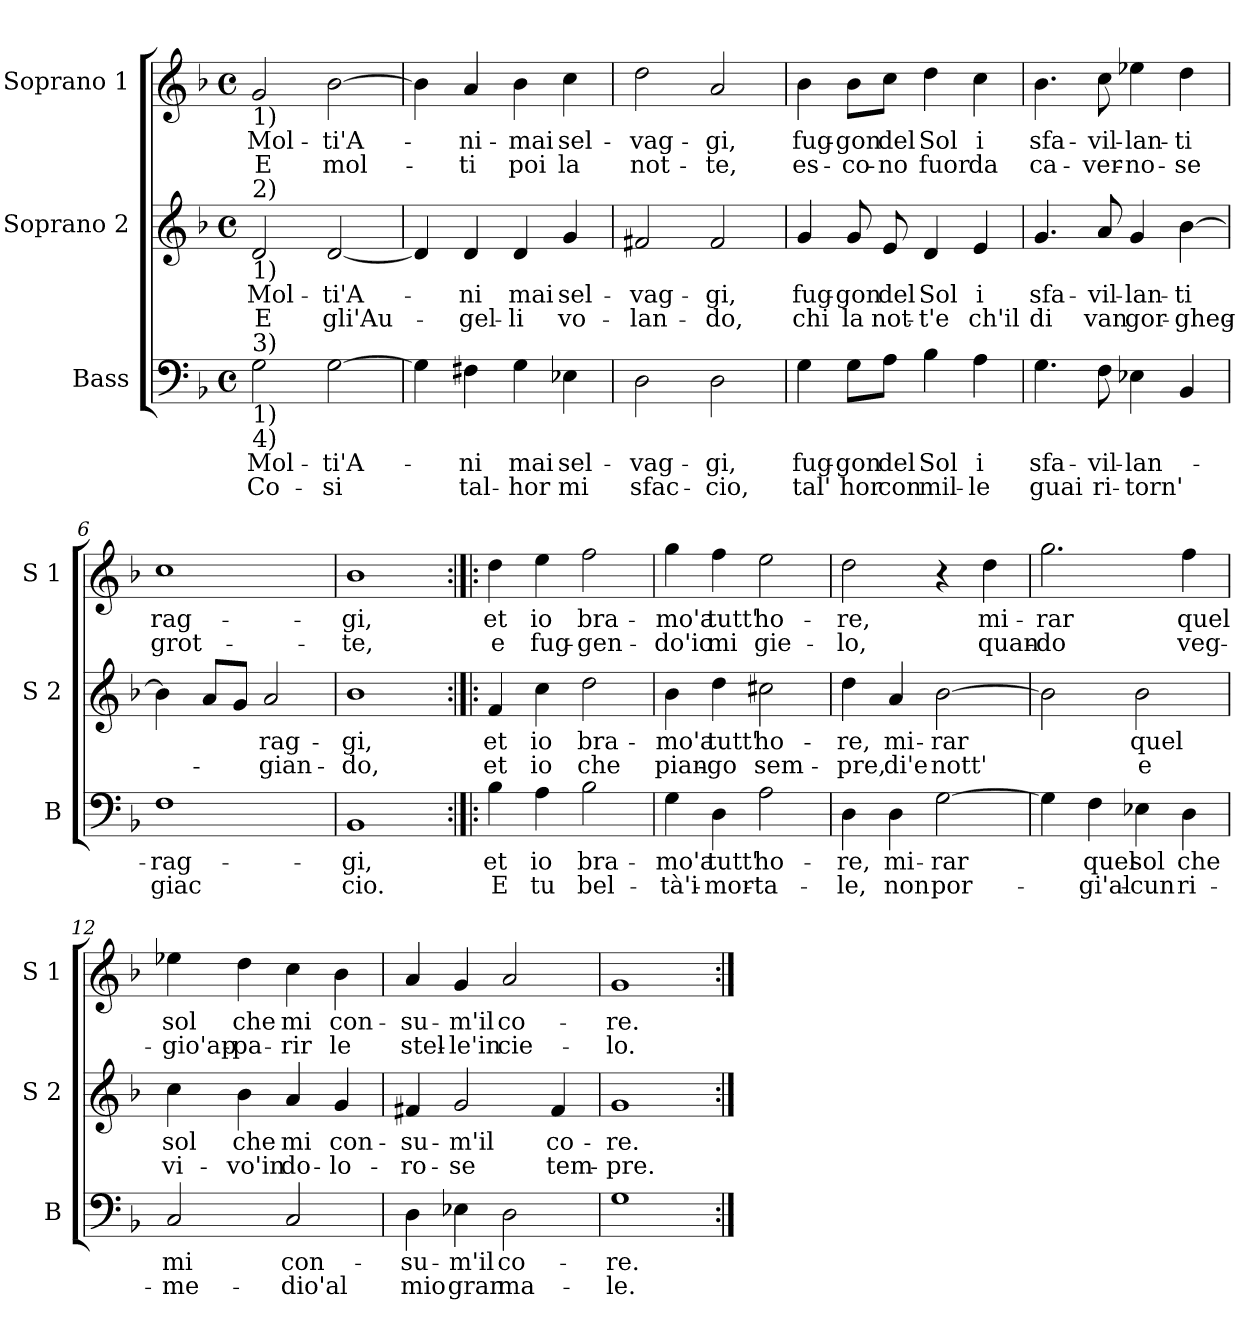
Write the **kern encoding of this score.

**kern	**text	**text	**kern	**text	**text	**kern	**text	**text
*part3	*part3	*part3	*part2	*part2	*part2	*part1	*part1	*part1
*staff3	*staff3	*staff3	*staff2	*staff2	*staff2	*staff1	*staff1	*staff1
*I"Bass	*	*	*I"Soprano 2	*	*	*I"Soprano 1	*	*
*I'B	*	*	*I'S 2	*	*	*I'S 1	*	*
*clefF4	*	*	*clefG2	*	*	*clefG2	*	*
*k[b-]	*	*	*k[b-]	*	*	*k[b-]	*	*
*F:	*	*	*F:	*	*	*F:	*	*
*M4/4	*	*	*M4/4	*	*	*M4/4	*	*
*met(c)	*	*	*met(c)	*	*	*met(c)	*	*
=1	=1	=1	=1	=1	=1	=1	=1	=1
!	!	!	!	!	!	!LO:TX:b:t=1)	!	!
!	!	!	!LO:TX:a:t=2)	!	!	!	!	!
!	!	!	!LO:TX:b:t=1)	!	!	!	!	!
!LO:TX:a:t=3)	!	!	!	!	!	!	!	!
!LO:TX:b:t=1)	!	!	!	!	!	!	!	!
!LO:TX:b:t=4)	!	!	!	!	!	!	!	!
!	!LO:LY:b	!LO:LY:b	!	!LO:LY:b	!LO:LY:b	!	!LO:LY:b	!LO:LY:b
2G\	Mol-	Co-	2d/	Mol-	E	2g/	Mol-	E
!	!LO:LY:b	!LO:LY:b	!	!LO:LY:b	!LO:LY:b	!	!LO:LY:b	!LO:LY:b
[2G\	-ti'A-	-si	[2d/	-ti'A-	gli'Au-	[2b-\	-ti'A-	mol-
=2	=2	=2	=2	=2	=2	=2	=2	=2
4G\]	.	.	4d/]	.	.	4b-\]	.	.
!	!LO:LY:b	!LO:LY:b	!	!LO:LY:b	!LO:LY:b	!	!LO:LY:b	!LO:LY:b
4F#X\	-ni	tal-	4d/	-ni	-gel-	4a/	-ni-	-ti
!	!LO:LY:b	!LO:LY:b	!	!LO:LY:b	!LO:LY:b	!	!LO:LY:b	!LO:LY:b
4G\	mai	-hor	4d/	mai	-li	4b-\	-mai	poi
!	!LO:LY:b	!LO:LY:b	!	!LO:LY:b	!LO:LY:b	!	!LO:LY:b	!LO:LY:b
4E-X\	sel-	mi	4g/	sel-	vo-	4cc\	sel-	la
=3	=3	=3	=3	=3	=3	=3	=3	=3
!	!LO:LY:b	!LO:LY:b	!	!LO:LY:b	!LO:LY:b	!	!LO:LY:b	!LO:LY:b
2D\	-vag-	sfac-	2f#X/	-vag-	-lan-	2dd\	-vag-	not-
!	!LO:LY:b	!LO:LY:b	!	!LO:LY:b	!LO:LY:b	!	!LO:LY:b	!LO:LY:b
2D\	-gi,	-cio,	2f#/	-gi,	-do,	2a/	-gi,	-te,
=4	=4	=4	=4	=4	=4	=4	=4	=4
!	!LO:LY:b	!LO:LY:b	!	!LO:LY:b	!LO:LY:b	!	!LO:LY:b	!LO:LY:b
4G\	fug-	tal'	4g/	fug-	chi	4b-\	fug-	es-
!	!LO:LY:b	!LO:LY:b	!	!LO:LY:b	!LO:LY:b	!	!LO:LY:b	!LO:LY:b
8G\L	-gon	hor	8g/	-gon	la	8b-\L	-gon	-co-
!	!LO:LY:b	!LO:LY:b	!	!LO:LY:b	!LO:LY:b	!	!LO:LY:b	!LO:LY:b
8A\J	del	con	8e/	del	not-	8cc\J	del	-no
!	!LO:LY:b	!LO:LY:b	!	!LO:LY:b	!LO:LY:b	!	!LO:LY:b	!LO:LY:b
4B-\	Sol	mil-	4d/	Sol	-t'e	4dd\	Sol	fuor
!	!LO:LY:b	!LO:LY:b	!	!LO:LY:b	!LO:LY:b	!	!LO:LY:b	!LO:LY:b
4A\	i	-le	4e/	i	ch'il	4cc\	i	da
!!LO:LB:g=z
=5	=5	=5	=5	=5	=5	=5	=5	=5
!	!LO:LY:b	!LO:LY:b	!	!LO:LY:b	!LO:LY:b	!	!LO:LY:b	!LO:LY:b
4.G\	sfa-	guai	4.g/	sfa-	di	4.b-\	sfa-	ca-
!	!LO:LY:b	!LO:LY:b	!	!LO:LY:b	!LO:LY:b	!	!LO:LY:b	!LO:LY:b
8F\	-vil-	ri-	8a/	-vil-	van	8cc\	-vil-	-ver-
!	!LO:LY:b	!LO:LY:b	!	!LO:LY:b	!LO:LY:b	!	!LO:LY:b	!LO:LY:b
4E-X\	-lan-	-torn'	4g/	-lan-	gor-	4ee-X\	-lan-	-no-
!	!	!	!	!LO:LY:b	!LO:LY:b	!	!LO:LY:b	!LO:LY:b
4BB-/	.	.	[4b-\	-ti	-gheg-	4dd\	-ti	-se
=6	=6	=6	=6	=6	=6	=6	=6	=6
!	!LO:LY:b	!LO:LY:b	!	!	!	!	!LO:LY:b	!LO:LY:b
1F	rag-	giac	4b-\]	.	.	1cc	rag-	grot-
.	.	.	8a/L	.	.	.	.	.
.	.	.	8g/J	.	.	.	.	.
!	!	!	!	!LO:LY:b	!LO:LY:b	!	!	!
.	.	.	2a/	rag-	-gian-	.	.	.
=7	=7	=7	=7	=7	=7	=7	=7	=7
!	!LO:LY:b	!LO:LY:b	!	!LO:LY:b	!LO:LY:b	!	!LO:LY:b	!LO:LY:b
1BB-	-gi,	cio.	1b-	-gi,	-do,	1b-	-gi,	-te,
=8:|!|:	=8:|!|:	=8:|!|:	=8:|!|:	=8:|!|:	=8:|!|:	=8:|!|:	=8:|!|:	=8:|!|:
!	!LO:LY:b	!LO:LY:b	!	!LO:LY:b	!LO:LY:b	!	!LO:LY:b	!LO:LY:b
4B-\	et	E	4f/	et	et	4dd\	et	e
!	!LO:LY:b	!LO:LY:b	!	!LO:LY:b	!LO:LY:b	!	!LO:LY:b	!LO:LY:b
4A\	io	tu	4cc\	io	io	4ee\	io	fug-
!	!LO:LY:b	!LO:LY:b	!	!LO:LY:b	!LO:LY:b	!	!LO:LY:b	!LO:LY:b
2B-\	bra-	bel-	2dd\	bra-	che	2ff\	bra-	-gen-
=9	=9	=9	=9	=9	=9	=9	=9	=9
!	!LO:LY:b	!LO:LY:b	!	!LO:LY:b	!LO:LY:b	!	!LO:LY:b	!LO:LY:b
4G\	-mo'a	-tà'i-	4b-\	-mo'a	pian-	4gg\	-mo'a	-do'io
!	!LO:LY:b	!LO:LY:b	!	!LO:LY:b	!LO:LY:b	!	!LO:LY:b	!LO:LY:b
4D\	tutt'	-mor-	4dd\	tutt'	-go	4ff\	tutt'	mi
!	!LO:LY:b	!LO:LY:b	!	!LO:LY:b	!LO:LY:b	!	!LO:LY:b	!LO:LY:b
2A\	ho-	-ta-	2cc#X\	ho-	sem-	2ee\	ho-	gie-
!!LO:LB:g=z
=10	=10	=10	=10	=10	=10	=10	=10	=10
!	!LO:LY:b	!LO:LY:b	!	!LO:LY:b	!LO:LY:b	!	!LO:LY:b	!LO:LY:b
4D\	-re,	-le,	4dd\	-re,	-pre,	2dd\	-re,	-lo,
!	!LO:LY:b	!LO:LY:b	!	!LO:LY:b	!LO:LY:b	!	!	!
4D\	mi-	non	4a/	mi-	di'e	.	.	.
!	!LO:LY:b	!LO:LY:b	!	!LO:LY:b	!LO:LY:b	!	!	!
[2G\	-rar	por-	[2b-\	-rar	nott'	4r	.	.
!	!	!	!	!	!	!	!LO:LY:b	!LO:LY:b
.	.	.	.	.	.	4dd\	mi-	quan-
=11	=11	=11	=11	=11	=11	=11	=11	=11
!	!	!	!	!	!	!	!LO:LY:b	!LO:LY:b
4G\]	.	.	2b-\]	.	.	2.gg\	-rar	-do
!	!LO:LY:b	!LO:LY:b	!	!	!	!	!	!
4F\	quel	-gi'al-	.	.	.	.	.	.
!	!LO:LY:b	!LO:LY:b	!	!LO:LY:b	!LO:LY:b	!	!	!
4E-X\	sol	-cun	2b-\	quel	e	.	.	.
!	!LO:LY:b	!LO:LY:b	!	!	!	!	!LO:LY:b	!LO:LY:b
4D\	che	ri-	.	.	.	4ff\	quel	veg-
=12	=12	=12	=12	=12	=12	=12	=12	=12
!	!LO:LY:b	!LO:LY:b	!	!LO:LY:b	!LO:LY:b	!	!LO:LY:b	!LO:LY:b
2C/	mi	-me-	4cc\	sol	vi-	4ee-X\	sol	-gio'ap-
!	!	!	!	!LO:LY:b	!LO:LY:b	!	!LO:LY:b	!LO:LY:b
.	.	.	4b-\	che	-vo'in	4dd\	che	-pa-
!	!LO:LY:b	!LO:LY:b	!	!LO:LY:b	!LO:LY:b	!	!LO:LY:b	!LO:LY:b
2C/	con-	-dio'al	4a/	mi	do-	4cc\	mi	-rir
!	!	!	!	!LO:LY:b	!LO:LY:b	!	!LO:LY:b	!LO:LY:b
.	.	.	4g/	con-	-lo-	4b-\	con-	le
=13	=13	=13	=13	=13	=13	=13	=13	=13
!	!LO:LY:b	!LO:LY:b	!	!LO:LY:b	!LO:LY:b	!	!LO:LY:b	!LO:LY:b
4D\	-su-	mio	4f#X/	-su-	-ro-	4a/	-su-	stel-
!	!LO:LY:b	!LO:LY:b	!	!LO:LY:b	!LO:LY:b	!	!LO:LY:b	!LO:LY:b
4E-X\	-m'il	gran	2g/	-m'il	-se	4g/	-m'il	-le'in
!	!LO:LY:b	!LO:LY:b	!	!	!	!	!LO:LY:b	!LO:LY:b
2D\	co-	ma-	.	.	.	2a/	co-	cie-
!	!	!	!	!LO:LY:b	!LO:LY:b	!	!	!
.	.	.	4f#/	co-	tem-	.	.	.
=14	=14	=14	=14	=14	=14	=14	=14	=14
!	!LO:LY:b	!LO:LY:b	!	!LO:LY:b	!LO:LY:b	!	!LO:LY:b	!LO:LY:b
1G	-re.	-le.	1g	-re.	-pre.	1g	-re.	-lo.
=:|!	=:|!	=:|!	=:|!	=:|!	=:|!	=:|!	=:|!	=:|!
*-	*-	*-	*-	*-	*-	*-	*-	*-
